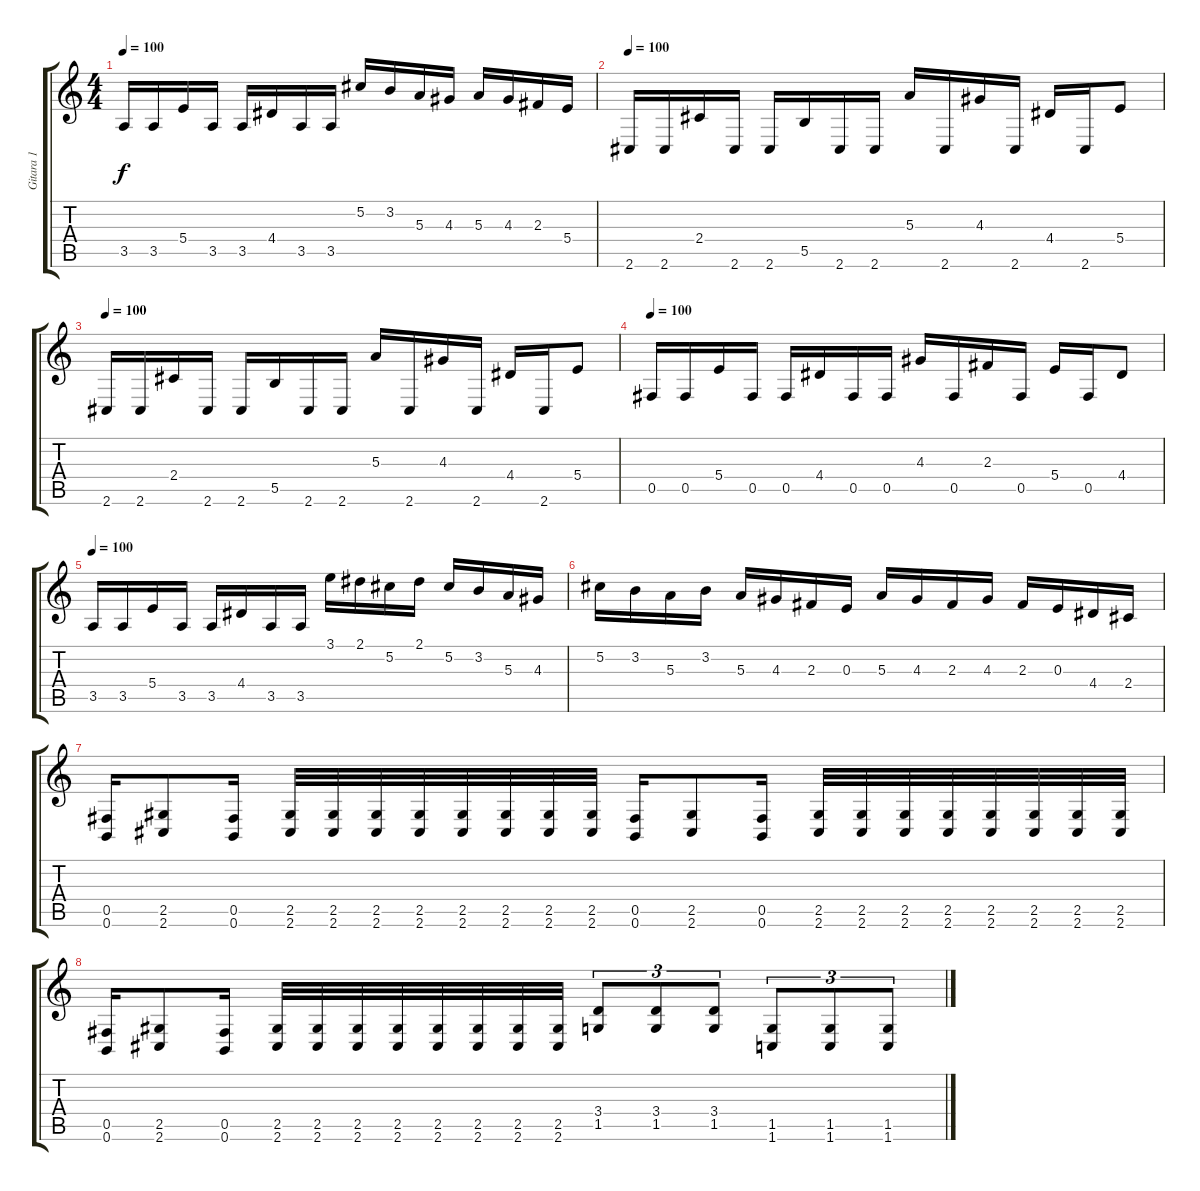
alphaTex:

\track ("Gitara 1" "Gitara 1") {instrument overdrivenguitar}
\staff {score tabs}
\tuning (Db4 Ab3 E3 B2 Gb2 B1) {hide}
\ts (4 4)
\tempo 100
\clef g2
\ks c
3.5.16{dy f} 3.5.16 5.4.16 3.5.16 3.5.16 4.4.16 3.5.16 3.5.16 5.2.16 3.2.16 5.3.16 4.3.16 5.3.16 4.3.16 2.3.16 5.4.16 |
\tempo 100
2.6.16 2.6.16 2.4.16 2.6.16 2.6.16 5.5.16 2.6.16 2.6.16 5.3.16 2.6.16 4.3.16 2.6.16 4.4.16 2.6.16 5.4.8 |
\tempo 100
2.6.16 2.6.16 2.4.16 2.6.16 2.6.16 5.5.16 2.6.16 2.6.16 5.3.16 2.6.16 4.3.16 2.6.16 4.4.16 2.6.16 5.4.8 |
\tempo 100
0.5.16 0.5.16 5.4.16 0.5.16 0.5.16 4.4.16 0.5.16 0.5.16 4.3.16 0.5.16 2.3.16 0.5.16 5.4.16 0.5.16 4.4.8 |
\tempo 100
3.5.16 3.5.16 5.4.16 3.5.16 3.5.16 4.4.16 3.5.16 3.5.16 3.1.16 2.1.16 5.2.16 2.1.16 5.2.16 3.2.16 5.3.16 4.3.16 |
5.2.16 3.2.16 5.3.16 3.2.16 5.3.16 4.3.16 2.3.16 0.3.16 5.3.16 4.3.16 2.3.16 4.3.16 2.3.16 0.3.16 4.4.16 2.4.16 |
(0.5 0.6).16 (2.5 2.6).8 (0.5 0.6).16 (2.5 2.6).32 (2.5 2.6).32 (2.5 2.6).32 (2.5 2.6).32 (2.5 2.6).32 (2.5 2.6).32 (2.5 2.6).32 (2.5 2.6).32 (0.5 0.6).16 (2.5 2.6).8 (0.5 0.6).16 (2.5 2.6).32 (2.5 2.6).32 (2.5 2.6).32 (2.5 2.6).32 (2.5 2.6).32 (2.5 2.6).32 (2.5 2.6).32 (2.5 2.6).32 |
(0.5 0.6).16 (2.5 2.6).8 (0.5 0.6).16 (2.5 2.6).32 (2.5 2.6).32 (2.5 2.6).32 (2.5 2.6).32 (2.5 2.6).32 (2.5 2.6).32 (2.5 2.6).32 (2.5 2.6).32 (3.4 1.5).8{tu (3 2)} (3.4 1.5).8{tu (3 2)} (3.4 1.5).8{tu (3 2)} (1.5 1.6).8{tu (3 2)} (1.5 1.6).8{tu (3 2)} (1.5 1.6).8{tu (3 2)}
